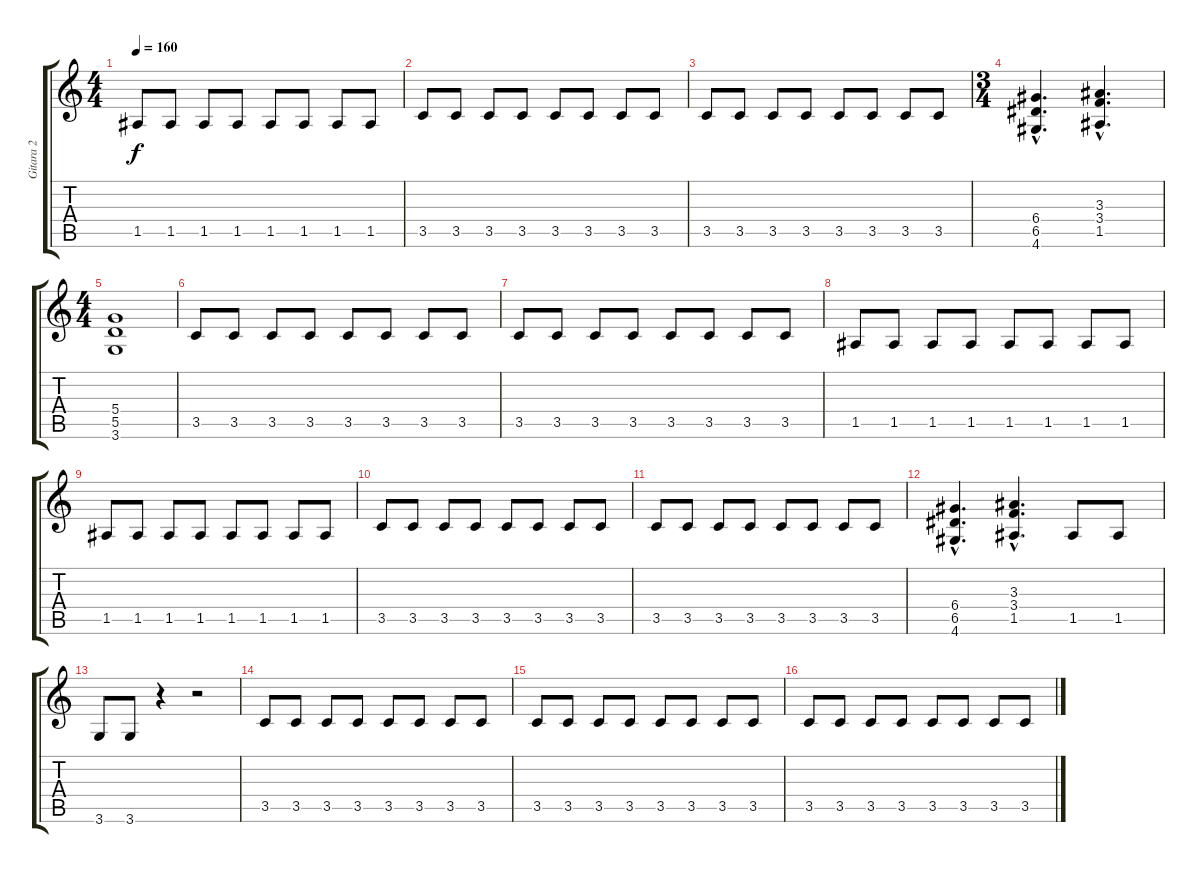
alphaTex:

\track ("Gitara 2" "Gitara 2") {instrument overdrivenguitar}
\staff {score tabs}
\tuning (E4 B3 G3 D3 A2 E2) {hide}
\ts (4 4)
\tempo 160
\clef g2
\ks c
1.5.8{dy f} 1.5.8 1.5.8 1.5.8 1.5.8 1.5.8 1.5.8 1.5.8 |
3.5.8 3.5.8 3.5.8 3.5.8 3.5.8 3.5.8 3.5.8 3.5.8 |
3.5.8 3.5.8 3.5.8 3.5.8 3.5.8 3.5.8 3.5.8 3.5.8 |
\ts (3 4)
(6.4{hac} 6.5{hac} 4.6{hac}).4{d} (3.3{hac} 3.4{hac} 1.5{hac}).4{d} |
\ts (4 4)
(5.4 5.5 3.6).1 |
3.5.8 3.5.8 3.5.8 3.5.8 3.5.8 3.5.8 3.5.8 3.5.8 |
3.5.8 3.5.8 3.5.8 3.5.8 3.5.8 3.5.8 3.5.8 3.5.8 |
1.5.8 1.5.8 1.5.8 1.5.8 1.5.8 1.5.8 1.5.8 1.5.8 |
1.5.8 1.5.8 1.5.8 1.5.8 1.5.8 1.5.8 1.5.8 1.5.8 |
3.5.8 3.5.8 3.5.8 3.5.8 3.5.8 3.5.8 3.5.8 3.5.8 |
3.5.8 3.5.8 3.5.8 3.5.8 3.5.8 3.5.8 3.5.8 3.5.8 |
(6.4{hac} 6.5{hac} 4.6{hac}).4{d} (3.3{hac} 3.4{hac} 1.5{hac}).4{d} 1.5.8 1.5.8 |
3.6.8 3.6.8 r.4 r.2 |
3.5.8 3.5.8 3.5.8 3.5.8 3.5.8 3.5.8 3.5.8 3.5.8 |
3.5.8 3.5.8 3.5.8 3.5.8 3.5.8 3.5.8 3.5.8 3.5.8 |
3.5.8 3.5.8 3.5.8 3.5.8 3.5.8 3.5.8 3.5.8 3.5.8
